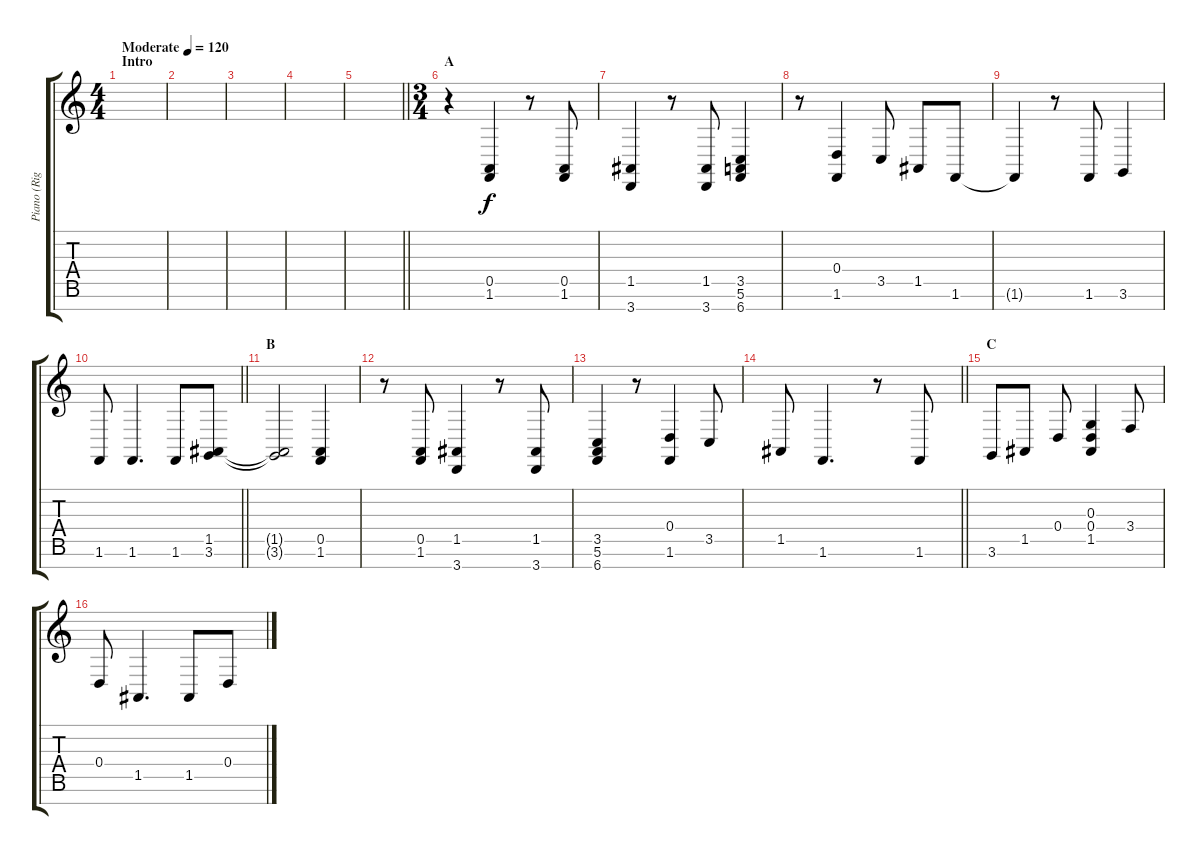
\track ("Piano (Right Hand)" "Piano (Rig") {instrument brightacousticpiano}
\staff {score tabs}
\tuning (E4 B3 G3 D3 A2 E2 B1) {hide}
\ts (4 4)
\section ("" "Intro")
\tempo (120 "Moderate")
\clef g2
\ks c
|
|
|
|
\barLineRight lightlight
|
\ts (3 4)
\section ("" "A")
r.4 (0.5 1.6).4 r.8 (0.5 1.6).8 |
(1.5 3.7).4 r.8 (1.5 3.7).8 (3.5 5.6 6.7).4 |
r.8 (0.4 1.6).4 3.5.8 1.5.8 1.6.8 |
1.6{t}.4 r.8 1.6.8 3.6.4 |
\barLineRight lightlight
1.6.8 1.6.4{d} 1.6.8 (1.5 3.6).8 |
\section ("" "B")
(1.5{t} 3.6{t}).2 (0.5 1.6).4 |
r.8 (0.5 1.6).8 (1.5 3.7).4 r.8 (1.5 3.7).8 |
(3.5 5.6 6.7).4 r.8 (0.4 1.6).4 3.5.8 |
\barLineRight lightlight
1.5.8 1.6.4{d} r.8 1.6.8 |
\section ("" "C")
3.6.8 1.5.8 0.4.8 (0.3 0.4 1.5).4 3.4.8 |
0.4.8 1.5.4{d} 1.5.8 0.4.8
